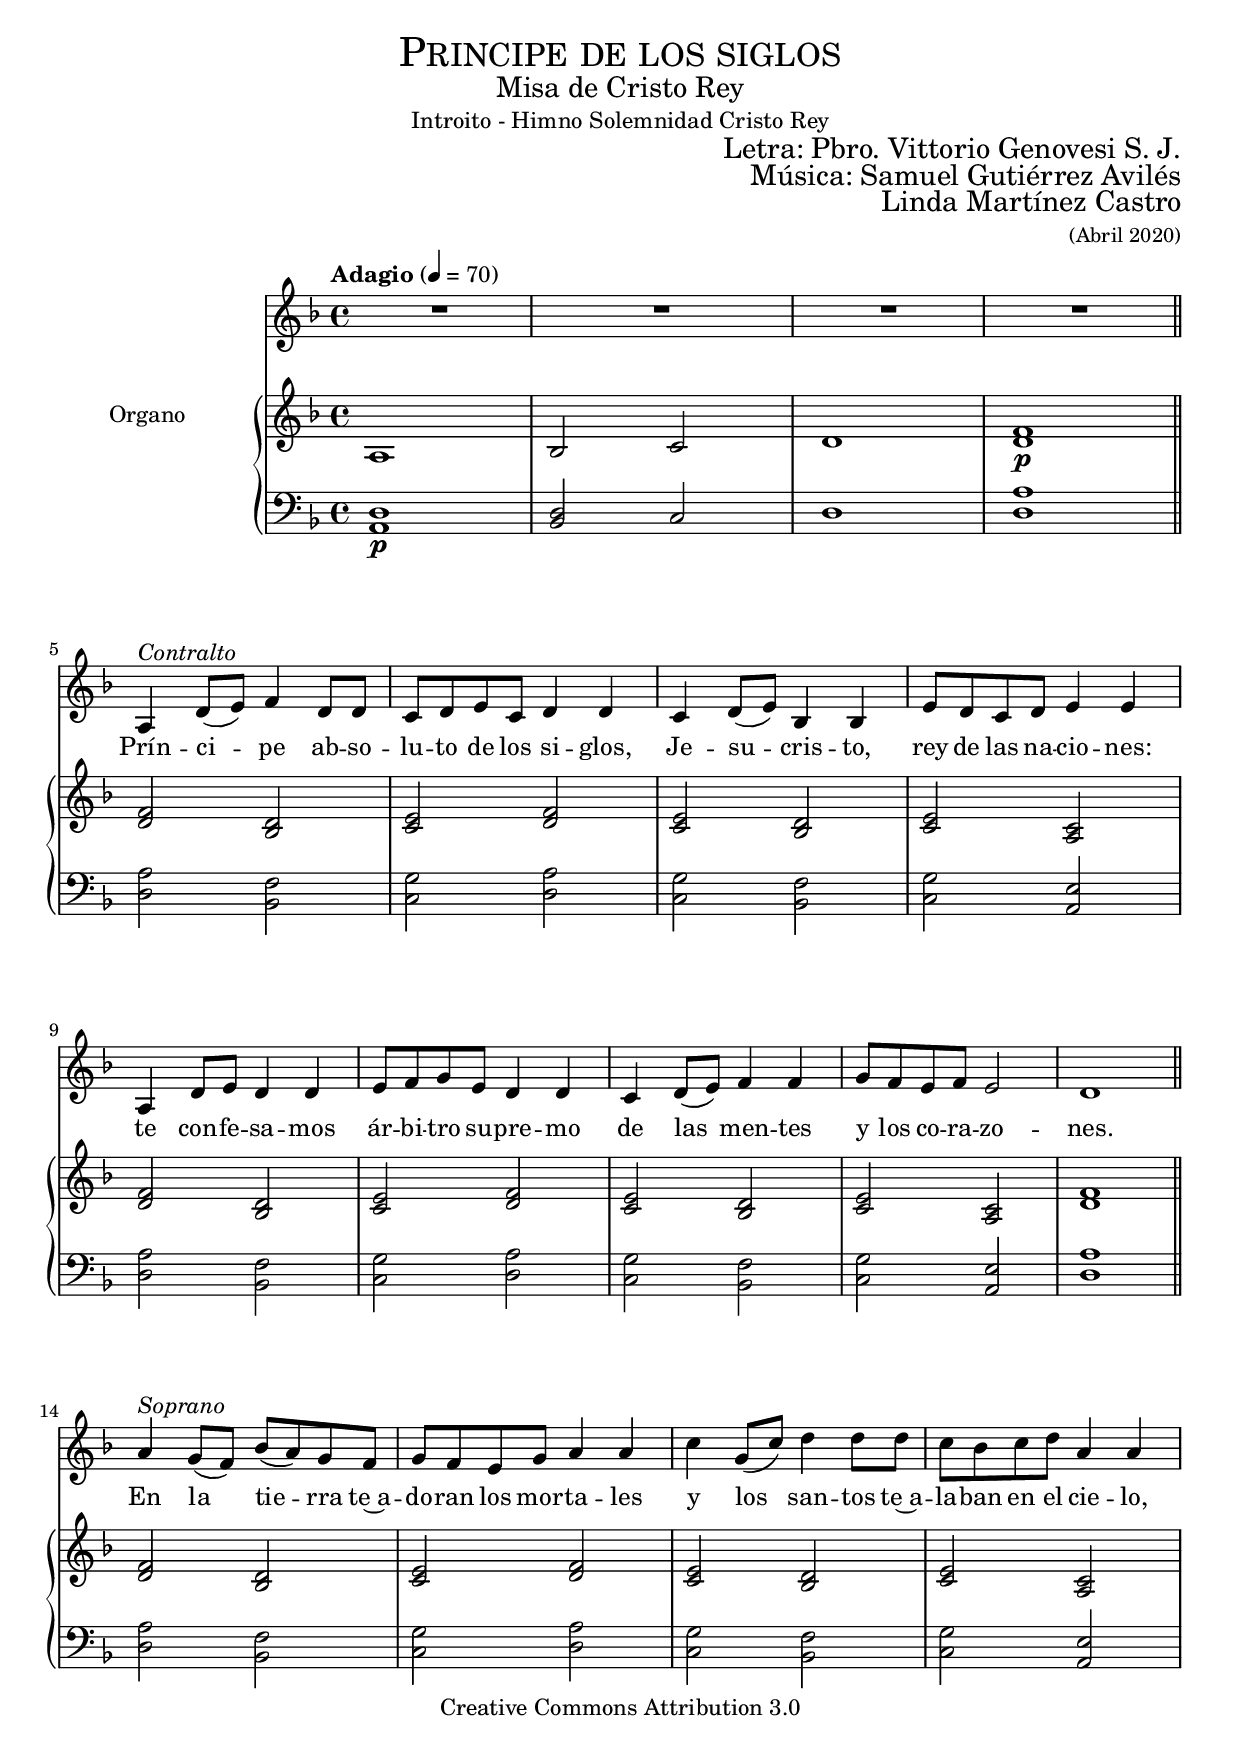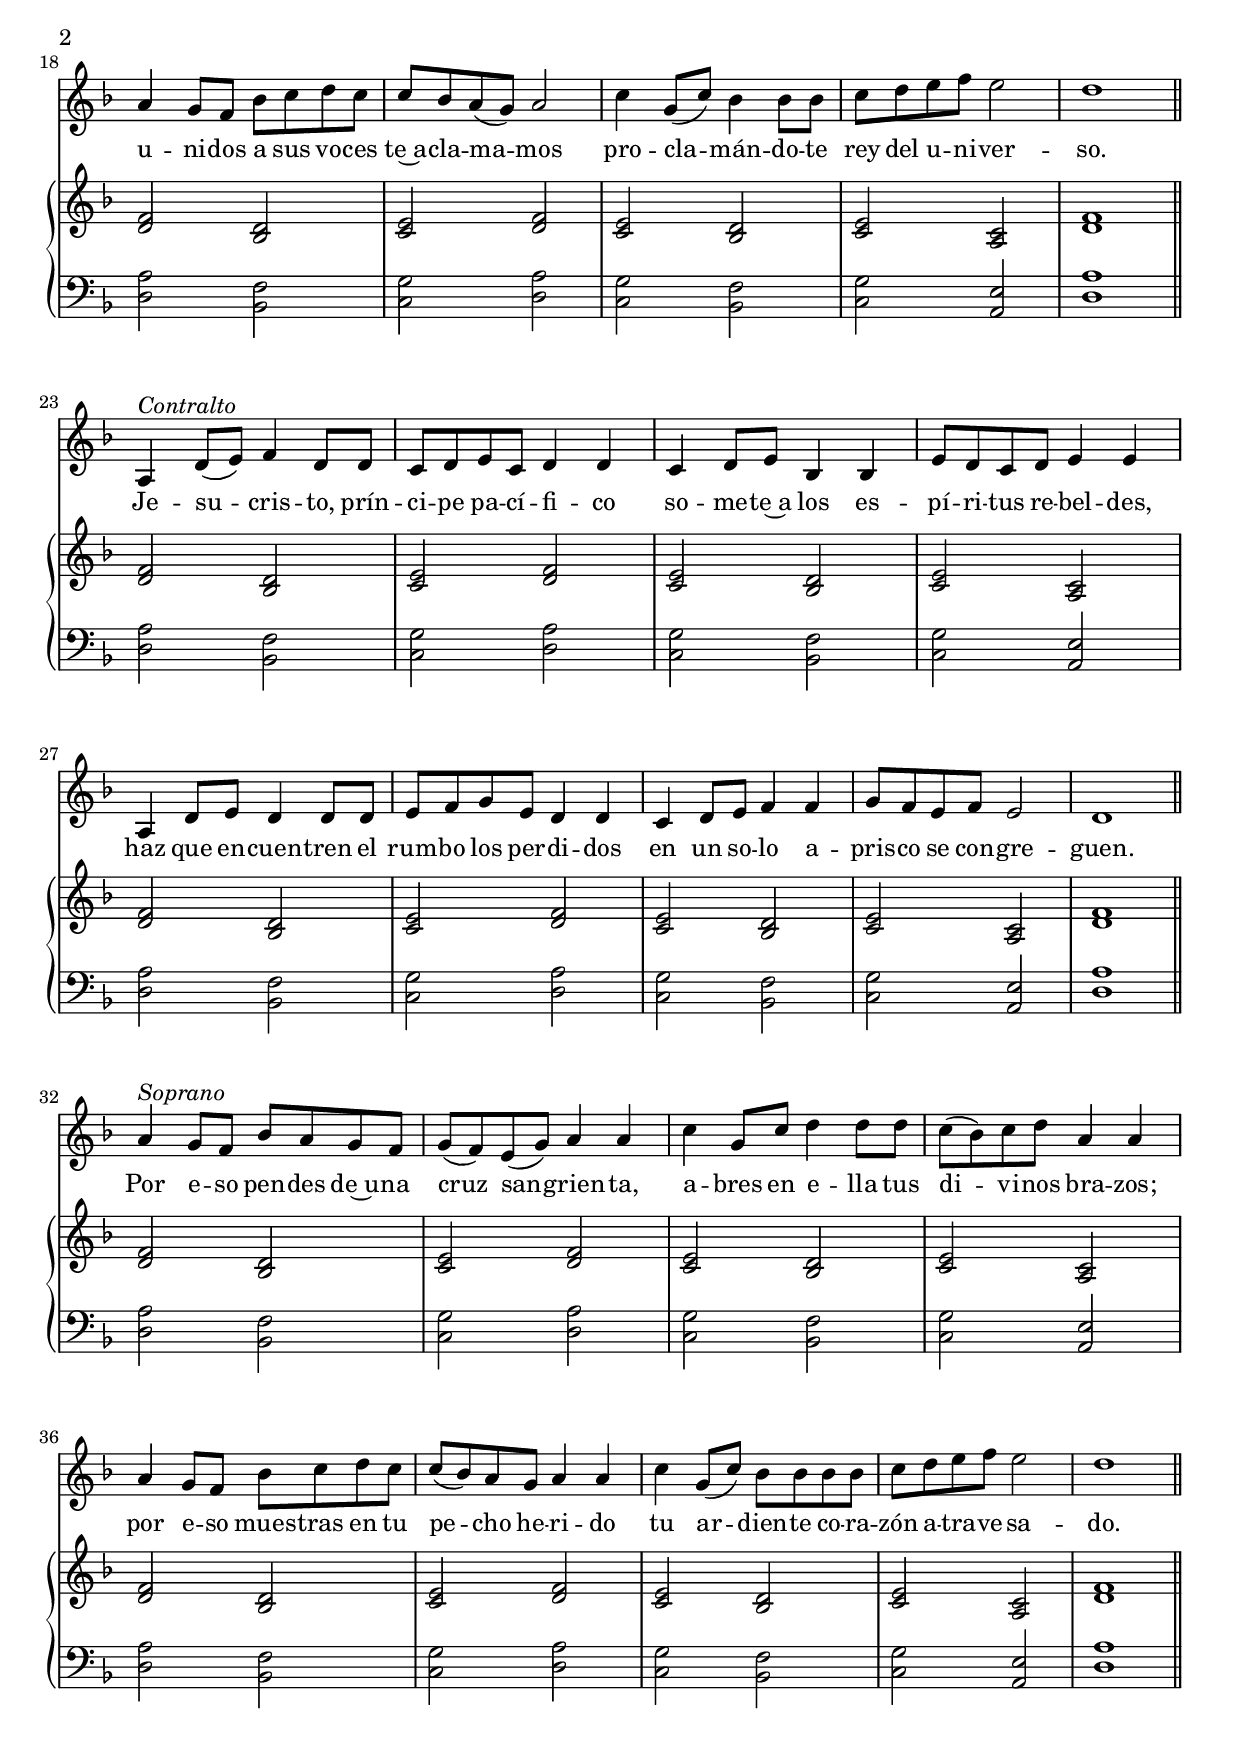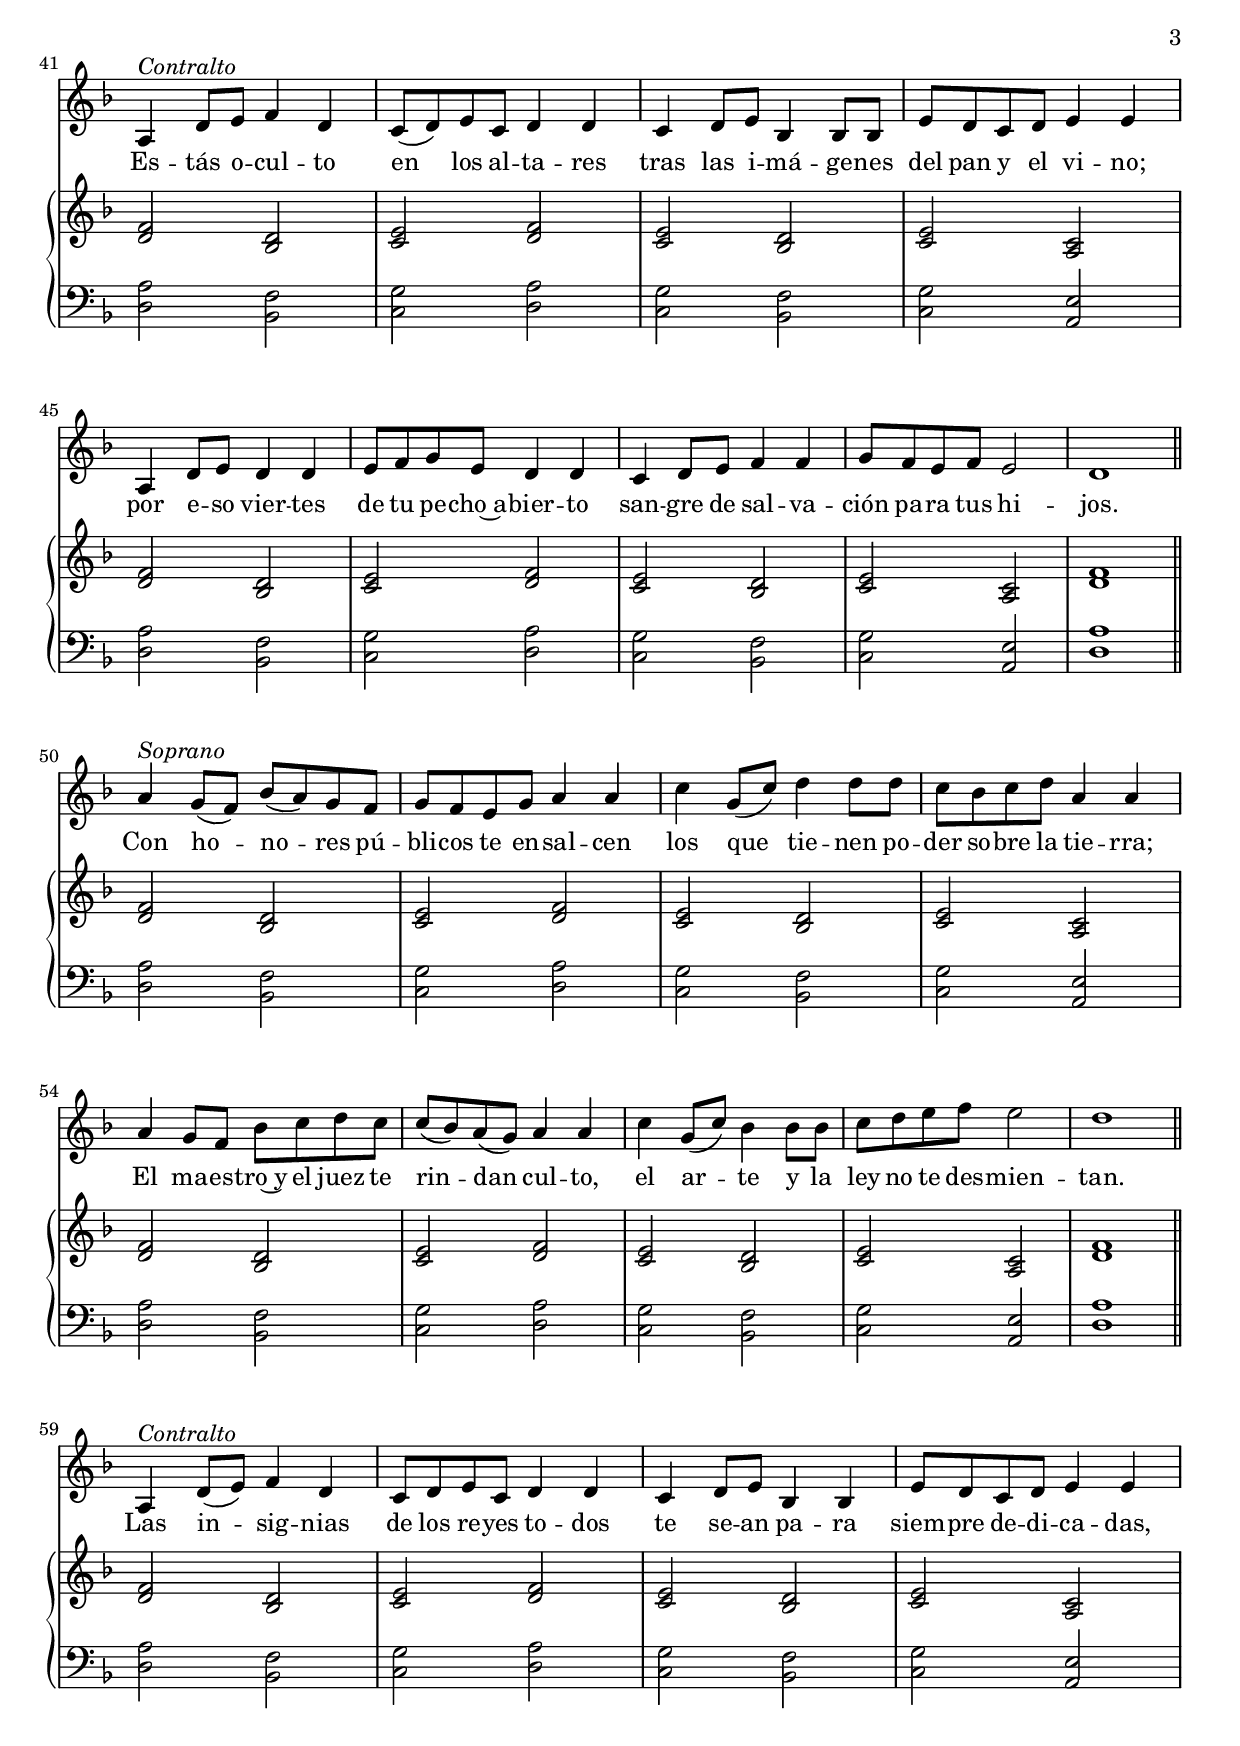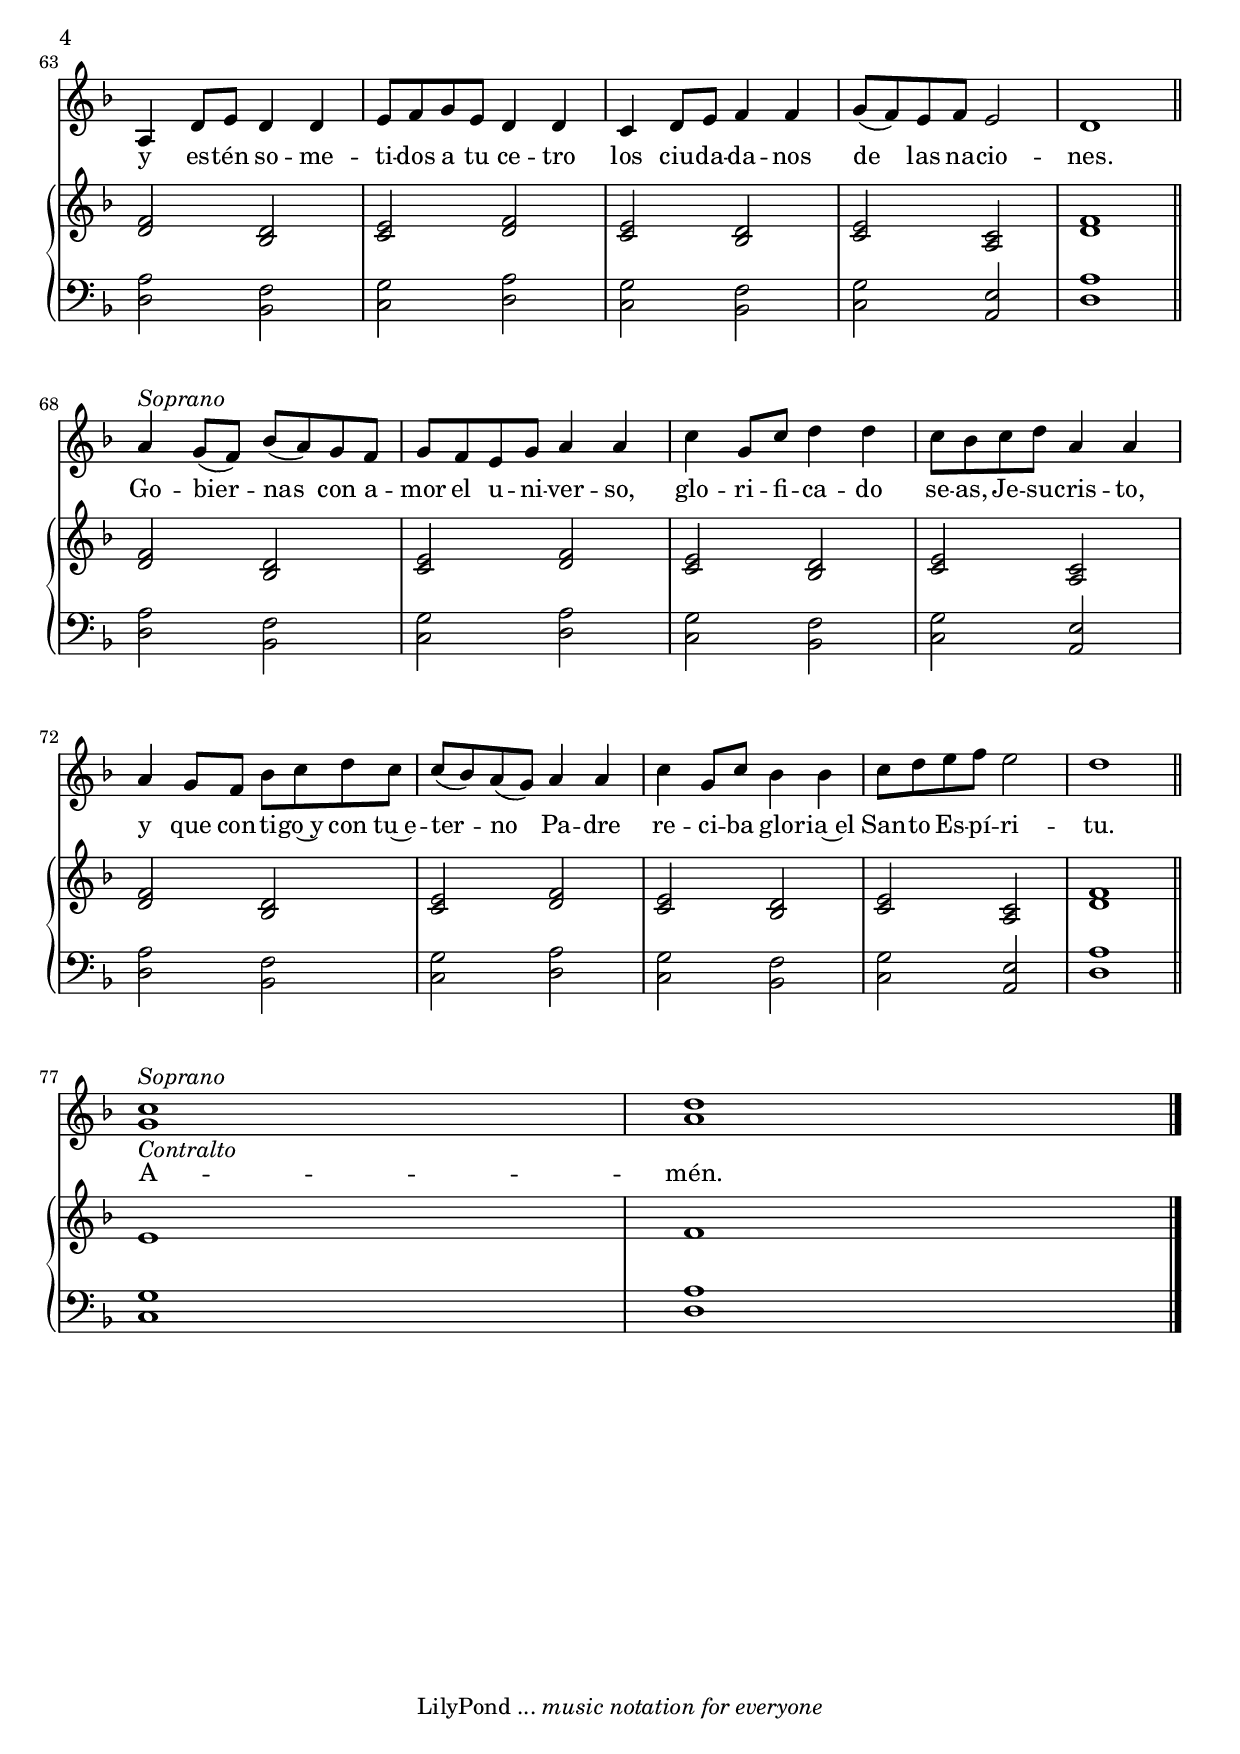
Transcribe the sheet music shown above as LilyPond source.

% ****************************************************************
%	Pricipe de los siglos - Melodia inspirada en las composiciones de Mons Marco Frisina
%   	Texto y musica con acompañamiento
%	by serach.sam@
% ****************************************************************
\language "espanol"
\version "2.19.82"

#(set-global-staff-size 19.8)

% --- Cabecera
\markup { \fill-line { \center-column { \fontsize #5 \smallCaps "Principe de los siglos" \fontsize #2 "Misa de Cristo Rey" "Introito - Himno Solemnidad Cristo Rey" } } }
\markup { \fill-line { " " \right-column { \fontsize #2 "Letra: Pbro. Vittorio Genovesi S. J." } } }
\markup { \fill-line { " " \right-column { \fontsize #2 "Música: Samuel Gutiérrez Avilés" } } }
\markup { \fill-line { " " \right-column { \fontsize #2 "Linda Martínez Castro" \small "(Abril 2020)" } } }
\header {
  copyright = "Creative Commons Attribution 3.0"
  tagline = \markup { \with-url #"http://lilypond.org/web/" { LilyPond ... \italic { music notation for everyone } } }
  breakbefore = ##t
}

% --- Musica

% --- Parametro globales
global = {
  \tempo "Adagio" 4 = 70
  \key re \minor
  \time 4/4
}

Music = \relative do' {
  R1*4 \bar "||" \break
  
  la4^\markup { \italic "Contralto" } re8( mi) fa4 re8 re |
  do8 re mi do re4 re 		|
  do4 re8( mi) sib4 sib 		|
  mi8 re  do re mi4 mi 		| \break
  la,4 re8 mi re4 re4 		|
  mi8 fa sol mi re4 re 		|
  do4 re8( mi) fa4 fa 		|
  sol8 fa mi fa mi2 		|
  re1 				| \bar "||" \break
  
  la'4^\markup { \italic "Soprano" } sol8( fa) sib( la) sol fa |
  sol8 fa mi sol la4 la 		|
  do4 sol8( do) re4 re8 re	|
  do8 sib do re la4 la 		| \break
  la4 sol8 fa sib do re do	|
  do8 sib la( sol) la2 		|
  do4 sol8( do) sib4 sib8 sib	|
  do8 re mi fa mi2 		|
  re1 				| \bar "||" \break
  
  la,4^\markup { \italic "Contralto" } re8( mi) fa4 re8 re |
  do8 re mi do re4 re 		|
  do4 re8 mi sib4 sib		|
  mi8 re  do re mi4 mi 		| \break
  la,4 re8 mi re4 re8 re		|
  mi8 fa sol mi re4 re		|
  do4 re8 mi fa4 fa		|
  sol8 fa mi fa mi2 		|
  re1				| \bar "||" \break
  
  la'4^\markup { \italic "Soprano" } sol8 fa sib la sol fa |
  sol8( fa) mi( sol) la4 la	|
  do4 sol8 do re4 re8 re		|
  do8( sib) do re la4 la 	| \break
  la4 sol8 fa sib do re do	|
  do8( sib) la sol la4 la 	|
  do4 sol8( do) sib sib sib8 sib	|
  do8 re mi fa mi2 		|
  re1 				| \bar "||" \break
  
  la,4^\markup { \italic "Contralto" } re8 mi fa4 re4 |
  do8( re) mi do re4 re 		|
  do4 re8 mi sib4 sib8 sib	|
  mi8 re  do re mi4 mi 		| \break
  la,4 re8 mi re4 re		|
  mi8 fa sol mi re4 re 		|
  do4 re8 mi fa4 fa		|
  sol8 fa mi fa mi2 		|
  re1 				| \bar "||" \break
  
  la'4^\markup { \italic "Soprano" } sol8( fa) sib( la) sol fa |
  sol8 fa mi sol la4 la 		|
  do4 sol8( do) re4 re8 re	|
  do8 sib do re la4 la 		| \break
  la4 sol8 fa sib do re do	|
  do8( sib) la( sol) la4 la 	|
  do4 sol8( do) sib4 sib8 sib	|
  do8 re mi fa mi2 		|
  re1 				| \bar "||" \break
  
  la,4^\markup { \italic "Contralto" } re8( mi) fa4 re4 |
  do8 re mi do re4 re 		|
  do4 re8 mi sib4 sib		|
  mi8 re  do re mi4 mi 		| \break
  la,4 re8 mi re4 re		|
  mi8 fa sol mi re4 re 		|
  do4 re8 mi fa4 fa		|
  sol8( fa) mi fa mi2 		|
  re1 				| \bar "||" \break
  
  la'4^\markup { \italic "Soprano" } sol8( fa) sib( la) sol fa |
  sol8 fa mi sol la4 la		|
  do4 sol8 do re4 re		|
  do8 sib do re la4 la 		| \break
  la4 sol8 fa sib do re do	|
  do8( sib) la( sol) la4 la	|
  do4 sol8 do sib4 sib		|
  do8 re mi fa mi2 		|
  re1 				| \bar "||" \break
  
  <do sol>1^\markup { \italic "Soprano" }_\markup { \italic "Contralto" } |
  <re la>1			|

  \bar "|."
}
Words = \lyricmode {
  Prín -- ci -- pe ab -- so -- lu -- to de los si -- glos,
  Je -- su -- cris -- to, rey de las na -- cio -- nes:
  te con -- fe -- sa -- mos ár -- bi -- tro su -- pre -- mo
  de las men -- tes y los co -- ra -- zo -- nes.
  
  En la tie -- rra te~a -- do -- ran los mor -- ta -- les
  y los san -- tos te~a -- la -- ban en el cie -- lo,
  u -- ni -- dos a sus vo -- ces te~a -- cla -- ma -- mos
  pro -- cla -- mán -- do -- te rey del u -- ni -- ver -- so.
  
  Je -- su -- cris -- to, prín -- ci -- pe pa -- cí -- fi -- co
  so -- me -- te~a los es -- pí -- ri -- tus re -- bel -- des,
  haz que en -- cuen -- tren el rum -- bo los per -- di -- dos
  en un so -- lo a -- pris -- co se con -- gre -- guen.
  
  Por e -- so pen -- des de~u -- na cruz san -- grien -- ta,
  a -- bres en e -- lla tus di -- vi -- nos bra -- zos;
  por e -- so mues -- tras en tu pe -- cho he -- ri -- do
  tu ar -- dien -- te co -- ra -- zón a -- tra -- ve -- sa -- do.
  
  Es -- tás o -- cul -- to en los al -- ta -- res
  tras las i -- má -- ge -- nes del pan y el vi -- no;
  por e -- so vier -- tes de tu pe -- cho~a -- bier -- to
  san -- gre de sal -- va -- ción pa -- ra tus hi -- jos.
  
  Con ho -- no -- res pú -- bli -- cos te en -- sal -- cen
  los que tie -- nen po -- der so -- bre la tie -- rra;
  El ma -- es -- tro~y el juez te rin -- dan  cul -- to,
  el ar -- te y la ley no te des -- mien -- tan.
  
  Las in -- sig -- nias de los re -- yes to -- dos
  te se -- an pa -- ra siem -- pre de -- di -- ca -- das,
  y es -- tén so -- me -- ti -- dos a tu ce -- tro
  los ciu -- da -- da -- nos de las na -- cio -- nes.
  
  Go -- bier -- nas con a -- mor el u -- ni -- ver -- so,
  glo -- ri -- fi -- ca -- do se -- as, Je -- su -- cris -- to,
  y que con -- ti -- go~y con tu~e -- ter -- no Pa -- dre
  re -- ci -- ba glo -- ria~el San -- to Es -- pí -- ri -- tu.
  
  A -- mén.
}

NotesSop = \relative do' {
  R1*3 |fa1\p | \bar "||"
  
  fa2 re2	|
  mi2 fa 	|
  mi2 re		|
  mi2 do		| \break
  fa2 re2	|
  mi2 fa 	|
  mi2 re		|
  mi2 do		| 
  fa1		| \bar "||" \break
  
  fa2 re2	|
  mi2 fa 	|
  mi2 re		|
  mi2 do		| \break
  fa2 re2	|
  mi2 fa 	|
  mi2 re		|
  mi2 do		| 
  fa1		| \bar "||" \break
  
  fa2 re2	|
  mi2 fa 	|
  mi2 re		|
  mi2 do		| \break
  fa2 re2	|
  mi2 fa 	|
  mi2 re		|
  mi2 do		| 
  fa1		| \bar "||" \break
  
  fa2 re2	|
  mi2 fa 	|
  mi2 re		|
  mi2 do		| \break
  fa2 re2	|
  mi2 fa 	|
  mi2 re		|
  mi2 do		| 
  fa1		| \bar "||" \break
  
  fa2 re2	|
  mi2 fa 	|
  mi2 re		|
  mi2 do		| \break
  fa2 re2	|
  mi2 fa 	|
  mi2 re		|
  mi2 do		| 
  fa1		| \bar "||" \break
  
  fa2 re2	|
  mi2 fa 	|
  mi2 re		|
  mi2 do		| \break
  fa2 re2	|
  mi2 fa 	|
  mi2 re		|
  mi2 do		| 
  fa1		| \bar "||" \break
  
  fa2 re2	|
  mi2 fa 	|
  mi2 re		|
  mi2 do		| \break
  fa2 re2	|
  mi2 fa 	|
  mi2 re		|
  mi2 do		| 
  fa1		| \bar "||" \break
  
  fa2 re2	|
  mi2 fa 	|
  mi2 re		|
  mi2 do		| \break
  fa2 re2	|
  mi2 fa 	|
  mi2 re		|
  mi2 do		| 
  fa1		| \bar "||" \break
  
  mi1		|
  fa1		|
}
NotesAlt = \relative do' {
  la1 | sib2 do | re1 | re1\p | \bar "||"
  
  re2 sib 	|
  do2 re		|
  do2 sib	|
  do2 la		| \break
  re2 sib 	|
  do2 re		|
  do2 sib	|
  do2 la		| 
  re1		| \bar "||" \break
  
  re2 sib 	|
  do2 re		|
  do2 sib	|
  do2 la		| \break
  re2 sib 	|
  do2 re		|
  do2 sib	|
  do2 la		| 
  re1		| \bar "||" \break
  
  re2 sib 	|
  do2 re		|
  do2 sib	|
  do2 la		| \break
  re2 sib 	|
  do2 re		|
  do2 sib	|
  do2 la		| 
  re1		| \bar "||" \break
  
  re2 sib 	|
  do2 re		|
  do2 sib	|
  do2 la		| \break
  re2 sib 	|
  do2 re		|
  do2 sib	|
  do2 la		| 
  re1		| \bar "||" \break
  
  re2 sib 	|
  do2 re		|
  do2 sib	|
  do2 la		| \break
  re2 sib 	|
  do2 re		|
  do2 sib	|
  do2 la		| 
  re1		| \bar "||" \break
  
  re2 sib 	|
  do2 re		|
  do2 sib	|
  do2 la		| \break
  re2 sib 	|
  do2 re		|
  do2 sib	|
  do2 la		| 
  re1		| \bar "||" \break
  
  re2 sib 	|
  do2 re		|
  do2 sib	|
  do2 la		| \break
  re2 sib 	|
  do2 re		|
  do2 sib	|
  do2 la		| 
  re1		| \bar "||" \break
  
  re2 sib 	|
  do2 re		|
  do2 sib	|
  do2 la		| \break
  re2 sib 	|
  do2 re		|
  do2 sib	|
  do2 la		| 
  re1		| \bar "||" \break
}
NotesTer = \relative do {
  re1\p | re2 do | re1 | la'1 | \bar "||"
  
  la2 fa 	|
  sol2 la	|
  sol2 fa	|
  sol2 mi	| \break
  la2 fa 	|
  sol2 la	|
  sol2 fa	|
  sol2 mi	| 
  la1		| \bar "||" \break
  
  la2 fa 	|
  sol2 la	|
  sol2 fa	|
  sol2 mi	| \break
  la2 fa 	|
  sol2 la	|
  sol2 fa	|
  sol2 mi	| 
  la1		| \bar "||" \break
  
  la2 fa 	|
  sol2 la	|
  sol2 fa	|
  sol2 mi	| \break
  la2 fa 	|
  sol2 la	|
  sol2 fa	|
  sol2 mi	| 
  la1		| \bar "||" \break
  
  la2 fa 	|
  sol2 la	|
  sol2 fa	|
  sol2 mi	| \break
  la2 fa 	|
  sol2 la	|
  sol2 fa	|
  sol2 mi	| 
  la1		| \bar "||" \break
  
  la2 fa 	|
  sol2 la	|
  sol2 fa	|
  sol2 mi	| \break
  la2 fa 	|
  sol2 la	|
  sol2 fa	|
  sol2 mi	| 
  la1		| \bar "||" \break
  
  la2 fa 	|
  sol2 la	|
  sol2 fa	|
  sol2 mi	| \break
  la2 fa 	|
  sol2 la	|
  sol2 fa	|
  sol2 mi	| 
  la1		| \bar "||" \break
  
  la2 fa 	|
  sol2 la	|
  sol2 fa	|
  sol2 mi	| \break
  la2 fa 	|
  sol2 la	|
  sol2 fa	|
  sol2 mi	| 
  la1		| \bar "||" \break
  
  la2 fa 	|
  sol2 la	|
  sol2 fa	|
  sol2 mi	| \break
  la2 fa 	|
  sol2 la	|
  sol2 fa	|
  sol2 mi	| 
  la1		| \bar "||" \break
  
  sol1		|
  la1		|
}
NotesBas = \relative do {
  la1\p | sib2 do | re1 | re1 | \bar "||"
  
  re2 sib 	|
  do2 re		|
  do2 sib	|
  do2 la		| \break
  re2 sib 	|
  do2 re		|
  do2 sib	|
  do2 la		| 
  re1		| \bar "||" \break
  
  re2 sib 	|
  do2 re		|
  do2 sib	|
  do2 la		| \break
  re2 sib 	|
  do2 re		|
  do2 sib	|
  do2 la		| 
  re1		| \bar "||" \break
  
  re2 sib 	|
  do2 re		|
  do2 sib	|
  do2 la		| \break
  re2 sib 	|
  do2 re		|
  do2 sib	|
  do2 la		| 
  re1		| \bar "||" \break
  
  re2 sib 	|
  do2 re		|
  do2 sib	|
  do2 la		| \break
  re2 sib 	|
  do2 re		|
  do2 sib	|
  do2 la		| 
  re1		| \bar "||" \break
  
  re2 sib 	|
  do2 re		|
  do2 sib	|
  do2 la		| \break
  re2 sib 	|
  do2 re		|
  do2 sib	|
  do2 la		| 
  re1		| \bar "||" \break
  
  re2 sib 	|
  do2 re		|
  do2 sib	|
  do2 la		| \break
  re2 sib 	|
  do2 re		|
  do2 sib	|
  do2 la		| 
  re1		| \bar "||" \break
  
  re2 sib 	|
  do2 re		|
  do2 sib	|
  do2 la		| \break
  re2 sib 	|
  do2 re		|
  do2 sib	|
  do2 la		| 
  re1		| \bar "||" \break
  
  re2 sib 	|
  do2 re		|
  do2 sib	|
  do2 la		| \break
  re2 sib 	|
  do2 re		|
  do2 sib	|
  do2 la		| 
  re1		| \bar "||" \break
  
  do1		|
  re1		|
}

% --- acordes
armonias = \new ChordNames {
  \chordmode {
    \italianChords
    re1:m sib2 do re1:m R1
    
    R2 sib2 do2 re2:m
    do2 sib2 do2 la2:m
    re2:m sib2 do2 re2:m
    do2 sib2 do2 la2:m re1:m

    R2 sib2 do2 re2:m
    do2 sib2 do2 la2:m
    re2:m sib2 do2 re2:m
    do2 sib2 do2 la2:m re1:m
    
    R2 sib2 do2 re2:m
    do2 sib2 do2 la2:m
    re2:m sib2 do2 re2:m
    do2 sib2 do2 la2:m re1:m
    
    R2 sib2 do2 re2:m
    do2 sib2 do2 la2:m
    re2:m sib2 do2 re2:m
    do2 sib2 do2 la2:m re1:m
    
    R2 sib2 do2 re2:m
    do2 sib2 do2 la2:m
    re2:m sib2 do2 re2:m
    do2 sib2 do2 la2:m re1:m
    
    R2 sib2 do2 re2:m
    do2 sib2 do2 la2:m
    re2:m sib2 do2 re2:m
    do2 sib2 do2 la2:m re1:m
    
    R2 sib2 do2 re2:m
    do2 sib2 do2 la2:m
    re2:m sib2 do2 re2:m
    do2 sib2 do2 la2:m re1:m
    
    R2 sib2 do2 re2:m
    do2 sib2 do2 la2:m
    re2:m sib2 do2 re2:m
    do2 sib2 do2 la2:m re1:m
    
    do1 re1:m
  }
}

\score {
  <<
    \new Voice = "melodia" <<
      %\set Staff.instrumentName = #"Sopranos"
      \set Staff.midiInstrument = #"choir aahs"
      \set Staff.midiMaximumVolume = #1.5
      \global \Music
    >>
    \new Lyrics = "melodia"
    \context Lyrics = "melodia" \lyricsto "melodia" \Words
    %\armonias
    \new PianoStaff <<
      \new Staff <<
        \set Staff.instrumentName = #"Organo"
        \set Staff.midiInstrument = #"church organ"
        \set Staff.midiMaximumVolume = #0.6
        \set Staff.printPartCombineTexts = ##f
        \partcombine
        << \global \NotesSop >>
        << \global \NotesAlt >>
      >>
      \new Staff <<
        \set Staff.midiInstrument = #"church organ"
        \set Staff.midiMaximumVolume = #0.6
        \clef bass
        \set Staff.printPartCombineTexts = ##f
        \partcombine
        << \global \NotesTer >>
        << \global \NotesBas >>
      >>
    >>
  >>
  \midi { }
  \layout { }
}

% --- Musica
\paper{
  #(set-default-paper-size "letter")
  indent=3.5\cm
}


%{
convert-ly (GNU LilyPond) 2.19.84  convert-ly: Procesando «»...
Aplicando la conversión:     El documento no ha cambiado.
%}
